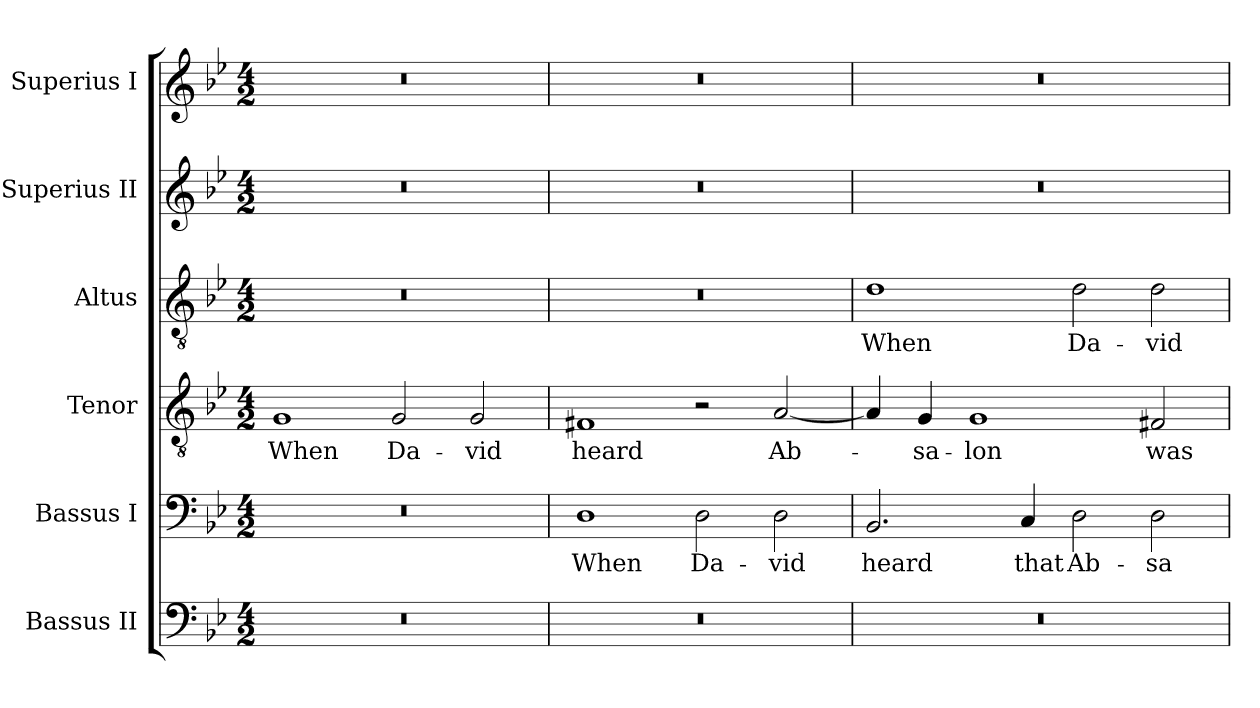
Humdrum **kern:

**kern	**kern	**text	**kern	**text	**kern	**text	**kern	**kern
*part6	*part5	*part5	*part4	*part4	*part3	*part3	*part2	*part1
*staff6	*staff5	*staff5	*staff4	*staff4	*staff3	*staff3	*staff2	*staff1
*I"Bassus II	*I"Bassus I	*	*I"Tenor	*	*I"Altus	*	*I"Superius II	*I"Superius I
!!LO:PB:g=z
*clefF4	*clefF4	*	*clefGv2	*	*clefGv2	*	*clefG2	*clefG2
*k[b-e-]	*k[b-e-]	*	*k[b-e-]	*	*k[b-e-]	*	*k[b-e-]	*k[b-e-]
*B-:	*B-:	*	*B-:	*	*B-:	*	*B-:	*B-:
*M4/2	*M4/2	*	*M4/2	*	*M4/2	*	*M4/2	*M4/2
=1	=1	=1	=1	=1	=1	=1	=1	=1
!LO:N:vis=1	!LO:N:vis=1	!	!	!	!	!	!	!
!	!	!	!	!LO:LY:b:color=#000000	!LO:N:vis=1	!	!LO:N:vis=1	!LO:N:vis=1
0r	0r	.	1Gi	When	0r	.	0r	0r
!	!	!	!	!LO:LY:b:color=#000000	!	!	!	!
.	.	.	2Gi/	Da-	.	.	.	.
!	!	!	!	!LO:LY:b:color=#000000	!	!	!	!
.	.	.	2Gi/	-vid	.	.	.	.
=2	=2	=2	=2	=2	=2	=2	=2	=2
!LO:N:vis=1	!	!	!	!	!	!	!	!
!	!	!LO:LY:b:color=#000000	!	!	!	!	!	!
!	!	!	!	!LO:LY:b:color=#000000	!LO:N:vis=1	!	!LO:N:vis=1	!LO:N:vis=1
0r	1Di	When	1F#Xi	heard	0r	.	0r	0r
!	!	!LO:LY:b:color=#000000	!	!	!	!	!	!
.	2Di\	Da-	2r	.	.	.	.	.
!	!	!LO:LY:b:color=#000000	!	!	!	!	!	!
!	!	!	!	!LO:LY:b:color=#000000	!	!	!	!
.	2Di\	-vid	[2Ai/	Ab-	.	.	.	.
=3	=3	=3	=3	=3	=3	=3	=3	=3
!LO:N:vis=1	!	!	!	!	!	!	!	!
!	!	!LO:LY:b:color=#000000	!	!	!	!	!	!
!	!	!	!	!	!	!LO:LY:b:color=#000000	!LO:N:vis=1	!LO:N:vis=1
0r	2.BB-i/	heard	4Ai/]	.	1di	When	0r	0r
!	!	!	!	!LO:LY:b:color=#000000	!	!	!	!
.	.	.	4Gi/	-sa-	.	.	.	.
!	!	!	!	!LO:LY:b:color=#000000	!	!	!	!
.	.	.	1Gi	-lon	.	.	.	.
!	!	!LO:LY:b:color=#000000	!	!	!	!	!	!
.	4Ci/	that	.	.	.	.	.	.
!	!	!LO:LY:b:color=#000000	!	!	!	!	!	!
!	!	!	!	!	!	!LO:LY:b:color=#000000	!	!
.	2Di\	Ab-	.	.	2di\	Da-	.	.
!	!	!LO:LY:b:color=#000000	!	!	!	!	!	!
!	!	!	!	!LO:LY:b:color=#000000	!	!	!	!
!	!	!	!	!	!	!LO:LY:b:color=#000000	!	!
.	2Di\	-sa-	2F#Xi/	was	2di\	-vid	.	.
=	=	=	=	=	=	=	=	=
*-	*-	*-	*-	*-	*-	*-	*-	*-
